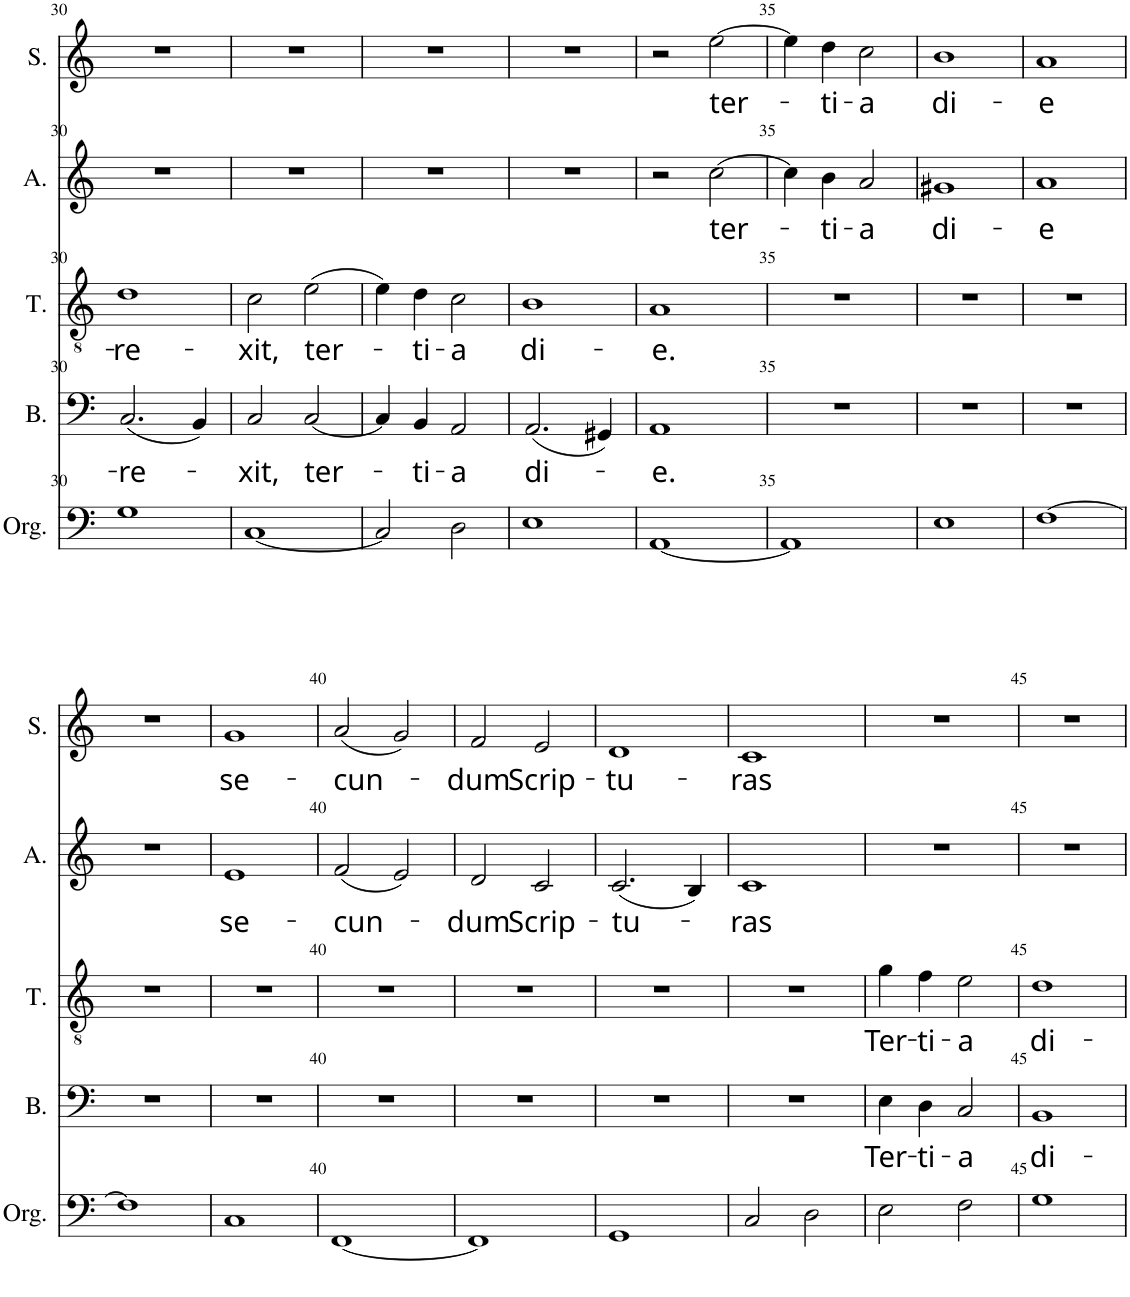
**kern	**kern	**text	**kern	**text	**kern	**text	**kern	**text
*part5	*part4	*part4	*part3	*part3	*part2	*part2	*part1	*part1
*staff5	*staff4	*staff4	*staff3	*staff3	*staff2	*staff2	*staff1	*staff1
*I"Orgue	*I"Basse	*	*I"Ténor	*	*I"Alto	*	*I"Soprano	*
*I'Org.	*I'B.	*	*I'T.	*	*I'A.	*	*I'S.	*
!!LO:PB:g=z
*clefF4	*clefF4	*	*clefGv2	*	*clefG2	*	*clefG2	*
*k[]	*k[]	*	*k[]	*	*k[]	*	*k[]	*
*M2/2	*M2/2	*	*M2/2	*	*M2/2	*	*M2/2	*
*met(c|)	*met(c|)	*	*met(c|)	*	*met(c|)	*	*met(c|)	*
=30	=30	=30	=30	=30	=30	=30	=30	=30
!	!	!LO:LY:b	!	!LO:LY:b	!	!	!	!
1G	(2.C/	-re-	1d	-re-	1r	.	1r	.
.	4BB/)	.	.	.	.	.	.	.
=31	=31	=31	=31	=31	=31	=31	=31	=31
!	!	!LO:LY:b	!	!LO:LY:b	!	!	!	!
[1C	2C/	-xit,	2c\	-xit,	1r	.	1r	.
!	!	!LO:LY:b	!	!LO:LY:b	!	!	!	!
.	[2C/	ter-	(2e\	ter-	.	.	.	.
=32	=32	=32	=32	=32	=32	=32	=32	=32
2C/]	4C/]	.	4e\)	.	1r	.	1r	.
!	!	!LO:LY:b	!	!LO:LY:b	!	!	!	!
.	4BB/	-ti-	4d\	-ti-	.	.	.	.
!	!	!LO:LY:b	!	!LO:LY:b	!	!	!	!
2D\	2AA/	-a	2c\	-a	.	.	.	.
=33	=33	=33	=33	=33	=33	=33	=33	=33
!	!	!LO:LY:b	!	!LO:LY:b	!	!	!	!
1E	(2.AA/	di-	1B	di-	1r	.	1r	.
.	4GG#X/)	.	.	.	.	.	.	.
=34	=34	=34	=34	=34	=34	=34	=34	=34
!	!	!LO:LY:b	!	!LO:LY:b	!	!	!	!
[1AA	1AA	-e.	1A	-e.	2r	.	2r	.
!	!	!	!	!	!	!LO:LY:b	!	!LO:LY:b
.	.	.	.	.	[2cc\	ter-	[2ee\	ter-
=35	=35	=35	=35	=35	=35	=35	=35	=35
1AA]	1r	.	1r	.	4cc\]	.	4ee\]	.
!	!	!	!	!	!	!LO:LY:b	!	!LO:LY:b
.	.	.	.	.	4b\	-ti-	4dd\	-ti-
!	!	!	!	!	!	!LO:LY:b	!	!LO:LY:b
.	.	.	.	.	2a/	-a	2cc\	-a
=36	=36	=36	=36	=36	=36	=36	=36	=36
!	!	!	!	!	!	!LO:LY:b	!	!LO:LY:b
1E	1r	.	1r	.	1g#X	di-	1b	di-
=37	=37	=37	=37	=37	=37	=37	=37	=37
!	!	!	!	!	!	!LO:LY:b	!	!LO:LY:b
[1F	1r	.	1r	.	1a	-e	1a	-e
!!LO:LB:g=z
=38	=38	=38	=38	=38	=38	=38	=38	=38
1F]	1r	.	1r	.	1r	.	1r	.
=39	=39	=39	=39	=39	=39	=39	=39	=39
!	!	!	!	!	!	!LO:LY:b	!	!LO:LY:b
1C	1r	.	1r	.	1e	se-	1g	se-
=40	=40	=40	=40	=40	=40	=40	=40	=40
!	!	!	!	!	!	!LO:LY:b	!	!LO:LY:b
[1FF	1r	.	1r	.	(2f/	-cun-	(2a/	-cun-
.	.	.	.	.	2e/)	.	2g/)	.
=41	=41	=41	=41	=41	=41	=41	=41	=41
!	!	!	!	!	!	!LO:LY:b	!	!LO:LY:b
1FF]	1r	.	1r	.	2d/	-dum	2f/	-dum
!	!	!	!	!	!	!LO:LY:b	!	!LO:LY:b
.	.	.	.	.	2c/	Scrip-	2e/	Scrip-
=42	=42	=42	=42	=42	=42	=42	=42	=42
!	!	!	!	!	!	!LO:LY:b	!	!LO:LY:b
1GG	1r	.	1r	.	(2.c/	-tu-	1d	-tu-
.	.	.	.	.	4B/)	.	.	.
=43	=43	=43	=43	=43	=43	=43	=43	=43
!	!	!	!	!	!	!LO:LY:b	!	!LO:LY:b
2C/	1r	.	1r	.	1c	-ras	1c	-ras
2D\	.	.	.	.	.	.	.	.
=44	=44	=44	=44	=44	=44	=44	=44	=44
!	!	!LO:LY:b	!	!LO:LY:b	!	!	!	!
2E\	4E\	Ter-	4g\	Ter-	1r	.	1r	.
!	!	!LO:LY:b	!	!LO:LY:b	!	!	!	!
.	4D\	-ti-	4f\	-ti-	.	.	.	.
!	!	!LO:LY:b	!	!LO:LY:b	!	!	!	!
2F\	2C/	-a	2e\	-a	.	.	.	.
=45	=45	=45	=45	=45	=45	=45	=45	=45
!	!	!LO:LY:b	!	!LO:LY:b	!	!	!	!
1G	1BB	di-	1d	di-	1r	.	1r	.
=	=	=	=	=	=	=	=	=
*-	*-	*-	*-	*-	*-	*-	*-	*-
